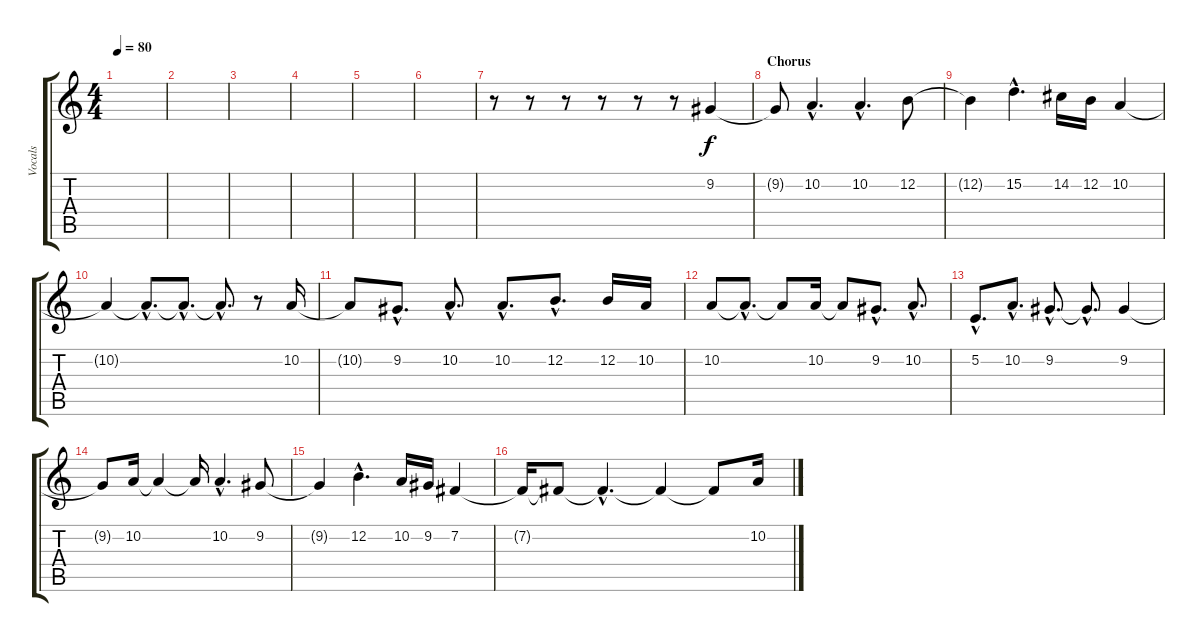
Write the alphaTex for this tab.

\track ("Vocals" "Vocals") {instrument synthvoice}
\staff {score tabs}
\tuning (E4 B3 G3 D3 A2 E2) {hide}
\ts (4 4)
\tempo 80
\clef g2
\ks c
|
|
|
|
|
|
r.8 r.8 r.8 r.8 r.8 r.8 9.2.4 |
\section ("" "Chorus")
9.2{t}.8 10.2{hac}.4{d} 10.2{hac}.4{d} 12.2.8 |
12.2{t}.4 15.2{hac}.4{d} 14.2.16 12.2.16 10.2.4 |
10.2{t}.4 10.2{hac t}.8{d} 10.2{hac t}.8{d} 10.2{hac t}.8{d} r.8 10.2.16 |
10.2{t}.8 9.2{hac}.8{d} 10.2{hac}.8{d} 10.2{hac}.8{d} 12.2{hac}.8{d} 12.2.16 10.2.16 |
10.2.8 10.2{hac t}.8{d} 10.2{t}.8 10.2.16 10.2{t}.8 9.2{hac}.8{d} 10.2{hac}.8{d} |
5.2{hac}.8{d} 10.2{hac}.8{d} 9.2{hac}.8{d} 9.2{hac t}.8{d} 9.2.4 |
9.2{t}.8 10.2.16 10.2{t}.4 10.2{t}.16 10.2{hac}.4{d} 9.2.8 |
9.2{t}.4 12.2{hac}.4{d} 10.2.16 9.2.16 7.2.4 |
7.2{t}.16 7.2{t}.8 7.2{hac t}.4{d} 7.2{t}.4 7.2{t}.8 10.2.16
